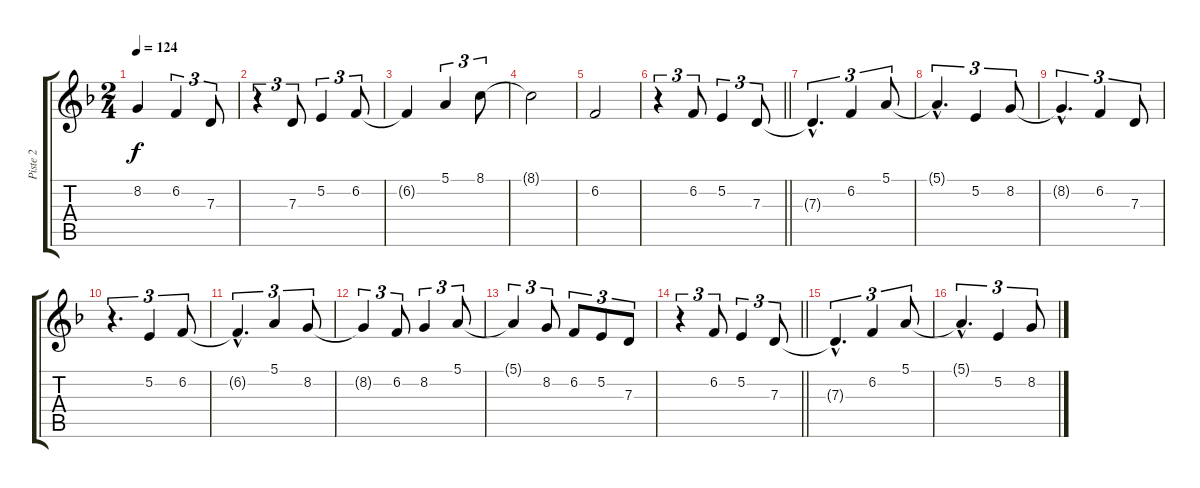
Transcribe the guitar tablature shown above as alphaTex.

\track ("Piste 2" "Piste 2") {instrument flute}
\staff {score tabs}
\tuning (E4 B3 G3 D3 A2 E2) {hide}
\ts (2 4)
\tempo 124
\clef g2
\ks dminor
8.2{t}.4{dy f} 6.2.4{tu (3 2)} 7.3.8{tu (3 2)} |
r.4{tu (3 2)} 7.3.8{tu (3 2)} 5.2.4{tu (3 2)} 6.2.8{tu (3 2)} |
6.2{t}.4 5.1.4{tu (3 2)} 8.1.8{tu (3 2)} |
8.1{t}.2 |
6.2.2 |
\barLineRight lightlight
r.4{tu (3 2) volume 10 instrument flute} 6.2.8{tu (3 2)} 5.2.4{tu (3 2)} 7.3.8{tu (3 2)} |
7.3{hac t}.4{d tu (3 2)} 6.2.4{tu (3 2)} 5.1.8{tu (3 2)} |
5.1{hac t}.4{d tu (3 2)} 5.2.4{tu (3 2)} 8.2.8{tu (3 2)} |
8.2{hac t}.4{d tu (3 2)} 6.2.4{tu (3 2)} 7.3.8{tu (3 2)} |
r.4{d tu (3 2)} 5.2.4{tu (3 2)} 6.2.8{tu (3 2)} |
6.2{hac t}.4{d tu (3 2)} 5.1.4{tu (3 2)} 8.2.8{tu (3 2)} |
8.2{t}.4{tu (3 2)} 6.2.8{tu (3 2)} 8.2.4{tu (3 2)} 5.1.8{tu (3 2)} |
5.1{t}.4{tu (3 2)} 8.2.8{tu (3 2)} 6.2.8{tu (3 2)} 5.2.8{tu (3 2)} 7.3.8{tu (3 2)} |
\barLineRight lightlight
r.4{tu (3 2)} 6.2.8{tu (3 2)} 5.2.4{tu (3 2)} 7.3.8{tu (3 2)} |
7.3{hac t}.4{d tu (3 2)} 6.2.4{tu (3 2)} 5.1.8{tu (3 2)} |
5.1{hac t}.4{d tu (3 2)} 5.2.4{tu (3 2)} 8.2.8{tu (3 2)}
